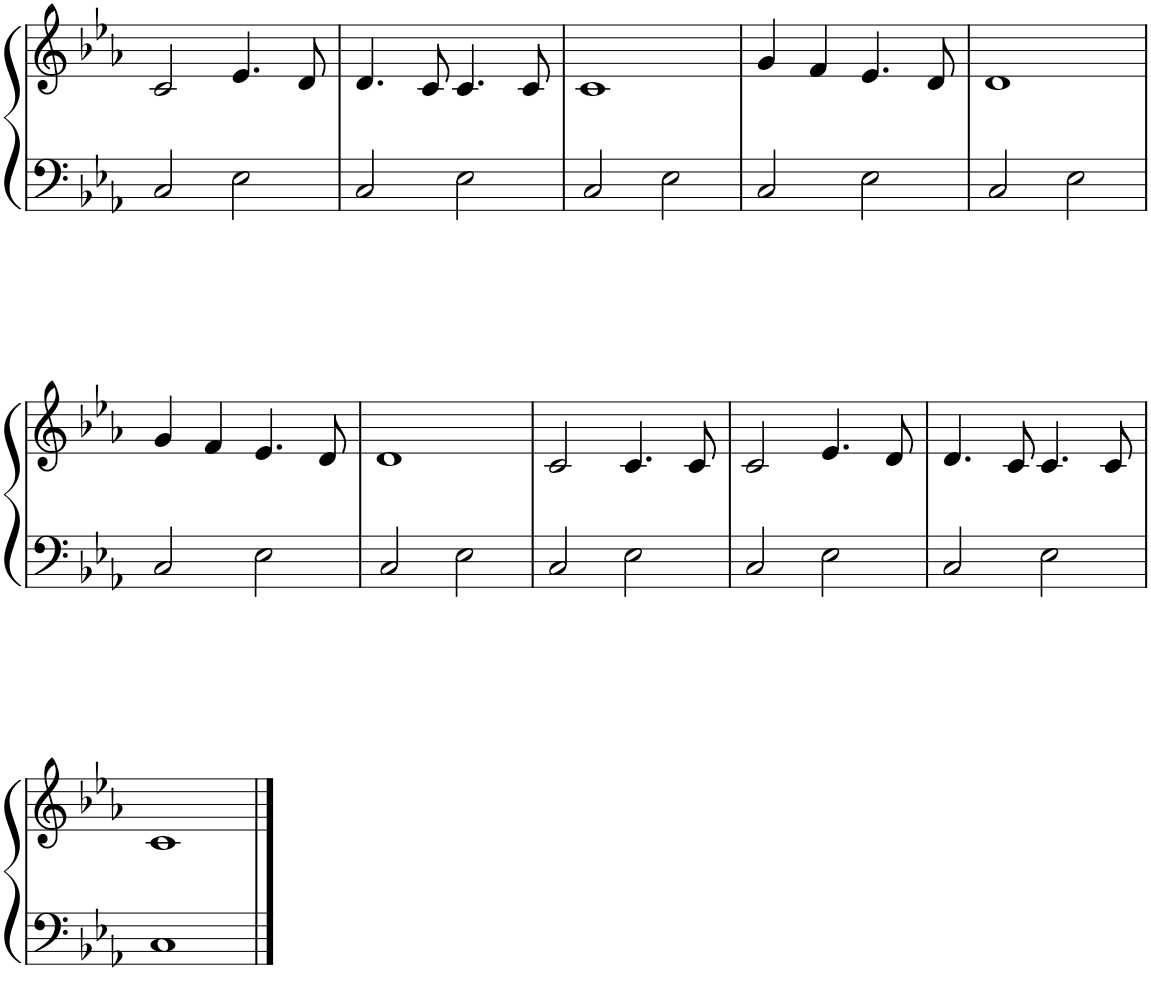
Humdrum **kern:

**kern	**kern
*part1	*part1
*staff2	*staff1
*I"Piano	*
*I'Pno	*
!!LO:PB:g=z
*clefF4	*clefG2
*k[b-e-a-]	*k[b-e-a-]
*M4/4	*M4/4
=12	=12
2C/	2c/
2E-\	4.e-/
.	8d/
=13	=13
2C/	4.d/
.	8c/
2E-\	4.c/
.	8c/
=14	=14
2C/	1c
2E-\	.
=15	=15
2C/	4g/
.	4f/
2E-\	4.e-/
.	8d/
=16	=16
2C/	1d
2E-\	.
!!LO:LB:g=z
=17	=17
2C/	4g/
.	4f/
2E-\	4.e-/
.	8d/
=18	=18
2C/	1d
2E-\	.
=19	=19
2C/	2c/
2E-\	4.c/
.	8c/
=20	=20
2C/	2c/
2E-\	4.e-/
.	8d/
=21	=21
2C/	4.d/
.	8c/
2E-\	4.c/
.	8c/
!!LO:LB:g=z
=22	=22
1C	1c
==	==
*-	*-
